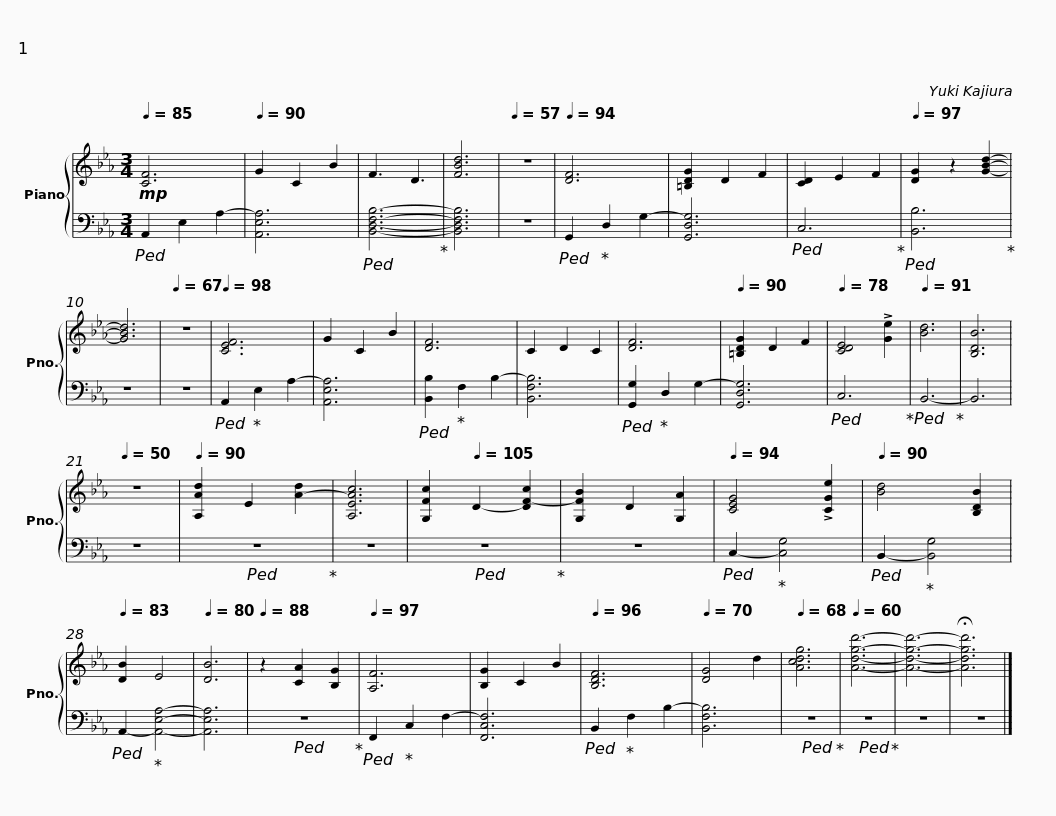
X:1
%%score { 1 | 2 }
L:1/8
Q:1/4=85
M:3/4
I:linebreak $
K:Eb
V:1 treble
V:2 bass
V:1
!mp! [CF]6 |[Q:1/4=90] G2 C2 B2 | F3 D3 | [FBd]6 |[Q:1/4=57] z6 | %5
[Q:1/4=94] [DF]6 | [=B,DG]2 D2 F2 | [CD]2 E2 F2 |$[Q:1/4=97] [DG]2 z2 [GBd]2- | [GBd]6 | %10
[Q:1/4=67] z6 |[Q:1/4=98] [CEF]6 | G2 C2 B2 | [DF]6 | C2 D2 C2 | %15
 [DF]6 |$[Q:1/4=90] [=B,DG]2 D2 F2 |[Q:1/4=78] [CDE]4 !>![Ge]2 |[Q:1/4=91] [Bd]6 | [B,DB]6 | %20
[Q:1/4=50] z6 |[Q:1/4=90] [A,-Ad-]2 E2- [A-d]2 | [A,EAc]6 | [G,-Fc-]2[Q:1/4=105] D2- [DF-c]2 |$ [G,-FB]2 D2 [G,A]2 | %25
[Q:1/4=94] [CEG]4 !>![CGe]2 |[Q:1/4=90] [Bd]4 [B,DB]2 |[Q:1/4=83] [DB]2 E4 |[Q:1/4=80] [DB]6 |[Q:1/4=88] z2 [CA]2 [B,G]2 | %30
[Q:1/4=97] [A,F]6 |$ [B,G]2 C2 B2 |[Q:1/4=96] [B,DF]6 |[Q:1/4=70] [DG]4 d2 |[Q:1/4=68] [Acdg]6 | %35
[Q:1/4=60] [Adgd']6- | [Adgd']6- | !fermata![Adgd']6 |] %38
V:2
!ped! A,,2- E,2- A,2- | [A,,E,A,]6 |!ped! [B,,D,F,B,]6-!ped-up! | [B,,D,F,B,]6 | z6 | %5
!ped! G,,2-!ped-up! D,2- G,2- | [G,,D,G,]6 |!ped! C,6!ped-up! |$!ped! [B,,B,]6!ped-up! | z6 | %10
 z6 |!ped! A,,2-!ped-up! E,2- A,2- | [A,,E,A,]6 |!ped! [B,,-B,]2!ped-up! F,2- B,2- | [B,,F,B,]6 | %15
!ped! [G,,-G,]2!ped-up! D,2- G,2- |$ [G,,D,G,]6 |!ped! C,6!ped-up! |!ped! B,,6-!ped-up! | B,,6 | %20
 z6 |!ped! z6!ped-up! | z6 |!ped! z6!ped-up! |$ z6 | %25
!ped! C,2-!ped-up! [C,G,]4 |!ped! B,,2-!ped-up! [B,,G,]4 |!ped! A,,2-!ped-up! [A,,E,A,]4- | [A,,E,A,]6 |!ped! z6!ped-up! | %30
!ped! F,,2-!ped-up! C,2- F,2- |$ [F,,C,F,]6 |!ped! B,,2-!ped-up! F,2- B,2- | [B,,F,B,]6 |!ped! z6!ped-up! | %35
!ped! z6!ped-up! | z6 | z6 |] %38
